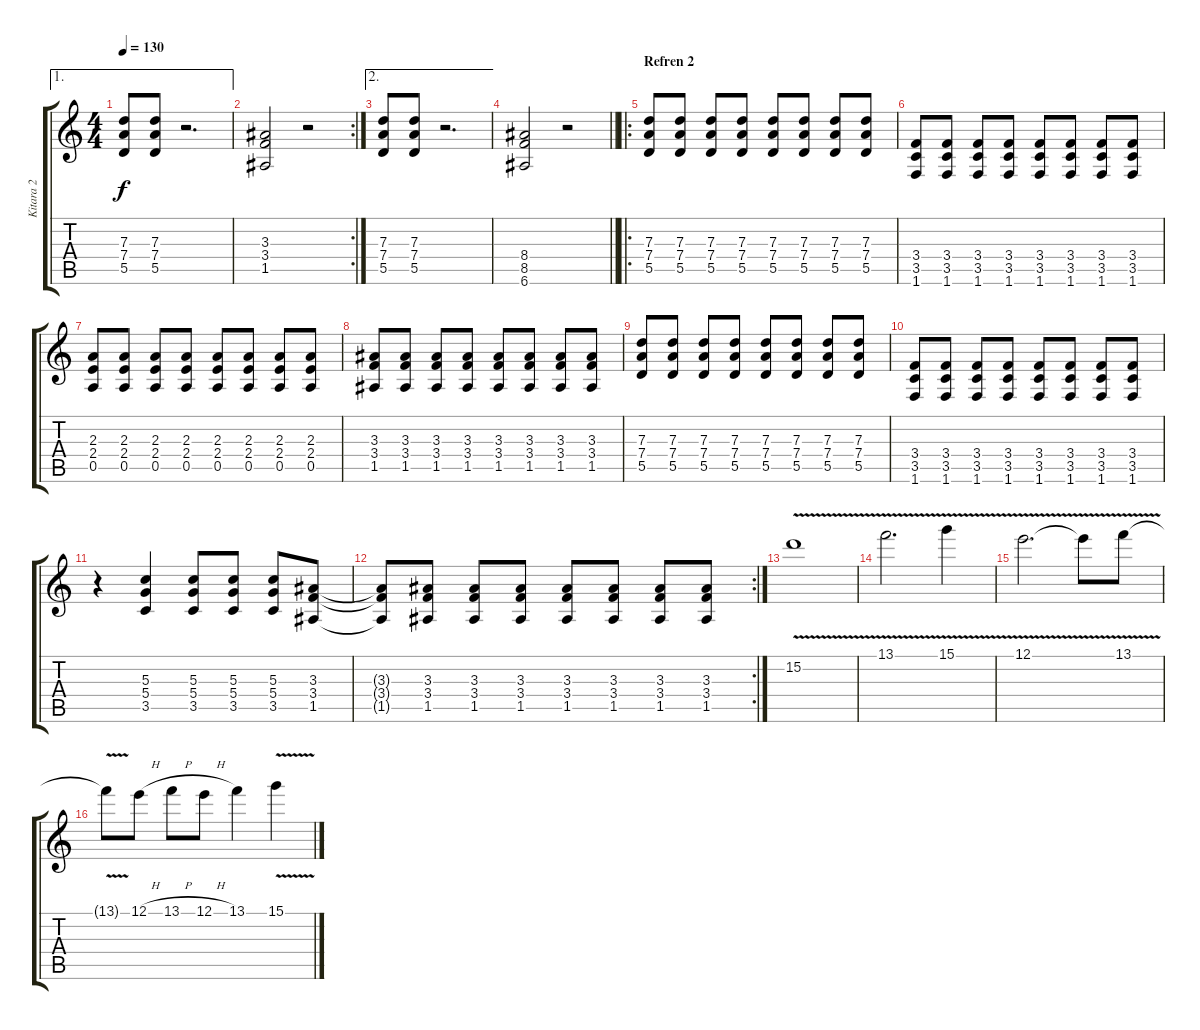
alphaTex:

\track ("Kitara 2" "Kitara 2") {instrument overdrivenguitar}
\staff {score tabs}
\tuning (E4 B3 G3 D3 A2 E2) {hide}
\ae 1
\ts (4 4)
\tempo 130
\clef g2
\ks c
(7.3 7.4 5.5).8{dy f} (7.3 7.4 5.5).8 r.2{d} |
\rc 2
(3.3 3.4 1.5).2 r.2 |
\ae 2
(7.3 7.4 5.5).8 (7.3 7.4 5.5).8 r.2{d} |
\barLineRight lightlight
(8.4 8.5 6.6).2 r.2 |
\ro
\section ("" "Refren 2")
(7.3 7.4 5.5).8{volume 13} (7.3 7.4 5.5).8 (7.3 7.4 5.5).8 (7.3 7.4 5.5).8 (7.3 7.4 5.5).8 (7.3 7.4 5.5).8 (7.3 7.4 5.5).8 (7.3 7.4 5.5).8 |
(3.4 3.5 1.6).8 (3.4 3.5 1.6).8 (3.4 3.5 1.6).8 (3.4 3.5 1.6).8 (3.4 3.5 1.6).8 (3.4 3.5 1.6).8 (3.4 3.5 1.6).8 (3.4 3.5 1.6).8 |
(2.3 2.4 0.5).8 (2.3 2.4 0.5).8 (2.3 2.4 0.5).8 (2.3 2.4 0.5).8 (2.3 2.4 0.5).8 (2.3 2.4 0.5).8 (2.3 2.4 0.5).8 (2.3 2.4 0.5).8 |
(3.3 3.4 1.5).8 (3.3 3.4 1.5).8 (3.3 3.4 1.5).8 (3.3 3.4 1.5).8 (3.3 3.4 1.5).8 (3.3 3.4 1.5).8 (3.3 3.4 1.5).8 (3.3 3.4 1.5).8 |
(7.3 7.4 5.5).8 (7.3 7.4 5.5).8 (7.3 7.4 5.5).8 (7.3 7.4 5.5).8 (7.3 7.4 5.5).8 (7.3 7.4 5.5).8 (7.3 7.4 5.5).8 (7.3 7.4 5.5).8 |
(3.4 3.5 1.6).8 (3.4 3.5 1.6).8 (3.4 3.5 1.6).8 (3.4 3.5 1.6).8 (3.4 3.5 1.6).8 (3.4 3.5 1.6).8 (3.4 3.5 1.6).8 (3.4 3.5 1.6).8 |
r.4 (5.3 5.4 3.5).4 (5.3 5.4 3.5).8 (5.3 5.4 3.5).8 (5.3 5.4 3.5).8 (3.3 3.4 1.5).8 |
\rc 2
(3.3{t} 3.4{t} 1.5{t}).8 (3.3 3.4 1.5).8 (3.3 3.4 1.5).8 (3.3 3.4 1.5).8 (3.3 3.4 1.5).8 (3.3 3.4 1.5).8 (3.3 3.4 1.5).8 (3.3 3.4 1.5).8 |
15.2{v}.1 |
13.1{v}.2{d} 15.1{v}.4 |
12.1{v}.2{d} 12.1{t}.8 13.1{v}.8 |
13.1{t}.8 12.1{h}.8 13.1{h}.8 12.1{h}.8 13.1.4 15.1{v}.4
